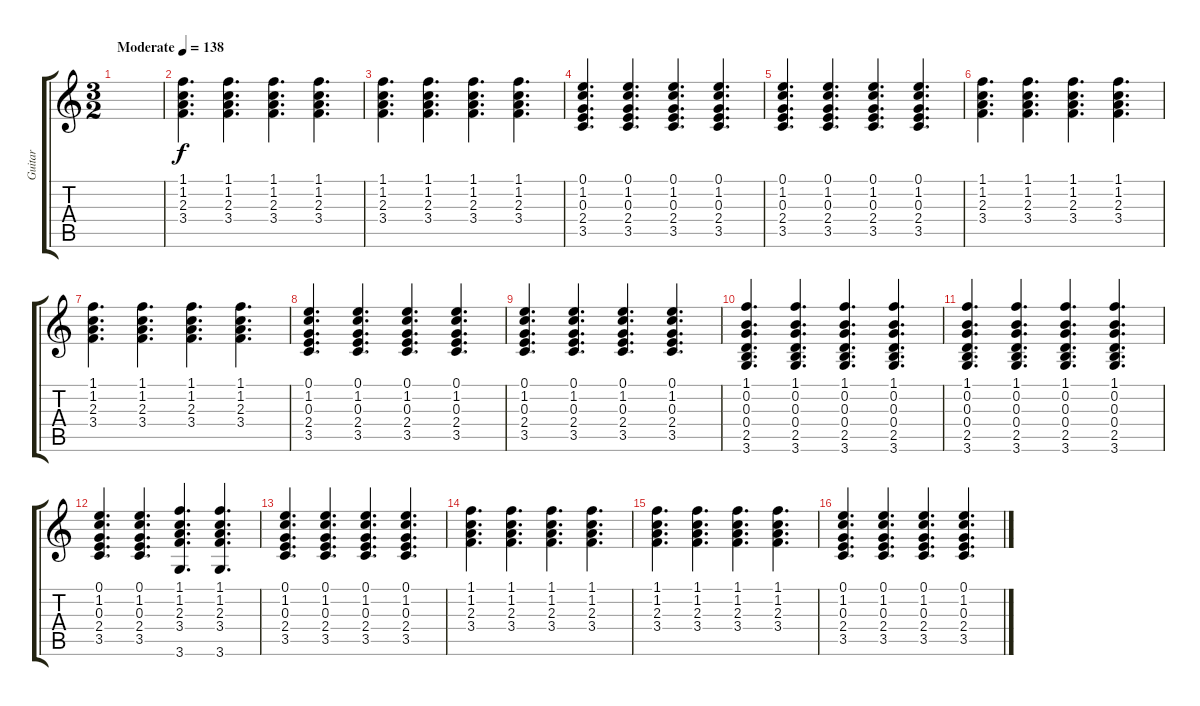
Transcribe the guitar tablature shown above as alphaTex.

\track ("Guitar" "Guitar") {instrument electricguitarjazz}
\staff {score tabs}
\tuning (E4 B3 G3 D3 A2 E2) {hide}
\ts (3 2)
\tempo (138 "Moderate")
\clef g2
\ks c
|
(1.1 1.2 2.3 3.4).4{d} (1.1 1.2 2.3 3.4).4{d} (1.1 1.2 2.3 3.4).4{d} (1.1 1.2 2.3 3.4).4{d} |
(1.1 1.2 2.3 3.4).4{d} (1.1 1.2 2.3 3.4).4{d} (1.1 1.2 2.3 3.4).4{d} (1.1 1.2 2.3 3.4).4{d} |
(0.1 1.2 0.3 2.4 3.5).4{d} (0.1 1.2 0.3 2.4 3.5).4{d} (0.1 1.2 0.3 2.4 3.5).4{d} (0.1 1.2 0.3 2.4 3.5).4{d} |
(0.1 1.2 0.3 2.4 3.5).4{d} (0.1 1.2 0.3 2.4 3.5).4{d} (0.1 1.2 0.3 2.4 3.5).4{d} (0.1 1.2 0.3 2.4 3.5).4{d} |
(1.1 1.2 2.3 3.4).4{d} (1.1 1.2 2.3 3.4).4{d} (1.1 1.2 2.3 3.4).4{d} (1.1 1.2 2.3 3.4).4{d} |
(1.1 1.2 2.3 3.4).4{d} (1.1 1.2 2.3 3.4).4{d} (1.1 1.2 2.3 3.4).4{d} (1.1 1.2 2.3 3.4).4{d} |
(0.1 1.2 0.3 2.4 3.5).4{d} (0.1 1.2 0.3 2.4 3.5).4{d} (0.1 1.2 0.3 2.4 3.5).4{d} (0.1 1.2 0.3 2.4 3.5).4{d} |
(0.1 1.2 0.3 2.4 3.5).4{d} (0.1 1.2 0.3 2.4 3.5).4{d} (0.1 1.2 0.3 2.4 3.5).4{d} (0.1 1.2 0.3 2.4 3.5).4{d} |
(1.1 0.2 0.3 0.4 2.5 3.6).4{d} (1.1 0.2 0.3 0.4 2.5 3.6).4{d} (1.1 0.2 0.3 0.4 2.5 3.6).4{d} (1.1 0.2 0.3 0.4 2.5 3.6).4{d} |
(1.1 0.2 0.3 0.4 2.5 3.6).4{d} (1.1 0.2 0.3 0.4 2.5 3.6).4{d} (1.1 0.2 0.3 0.4 2.5 3.6).4{d} (1.1 0.2 0.3 0.4 2.5 3.6).4{d} |
(0.1 1.2 0.3 2.4 3.5).4{d} (0.1 1.2 0.3 2.4 3.5).4{d} (1.1 1.2 2.3 3.4 3.6).4{d} (1.1 1.2 2.3 3.4 3.6).4{d} |
(0.1 1.2 0.3 2.4 3.5).4{d} (0.1 1.2 0.3 2.4 3.5).4{d} (0.1 1.2 0.3 2.4 3.5).4{d} (0.1 1.2 0.3 2.4 3.5).4{d} |
(1.1 1.2 2.3 3.4).4{d} (1.1 1.2 2.3 3.4).4{d} (1.1 1.2 2.3 3.4).4{d} (1.1 1.2 2.3 3.4).4{d} |
(1.1 1.2 2.3 3.4).4{d} (1.1 1.2 2.3 3.4).4{d} (1.1 1.2 2.3 3.4).4{d} (1.1 1.2 2.3 3.4).4{d} |
(0.1 1.2 0.3 2.4 3.5).4{d} (0.1 1.2 0.3 2.4 3.5).4{d} (0.1 1.2 0.3 2.4 3.5).4{d} (0.1 1.2 0.3 2.4 3.5).4{d}
